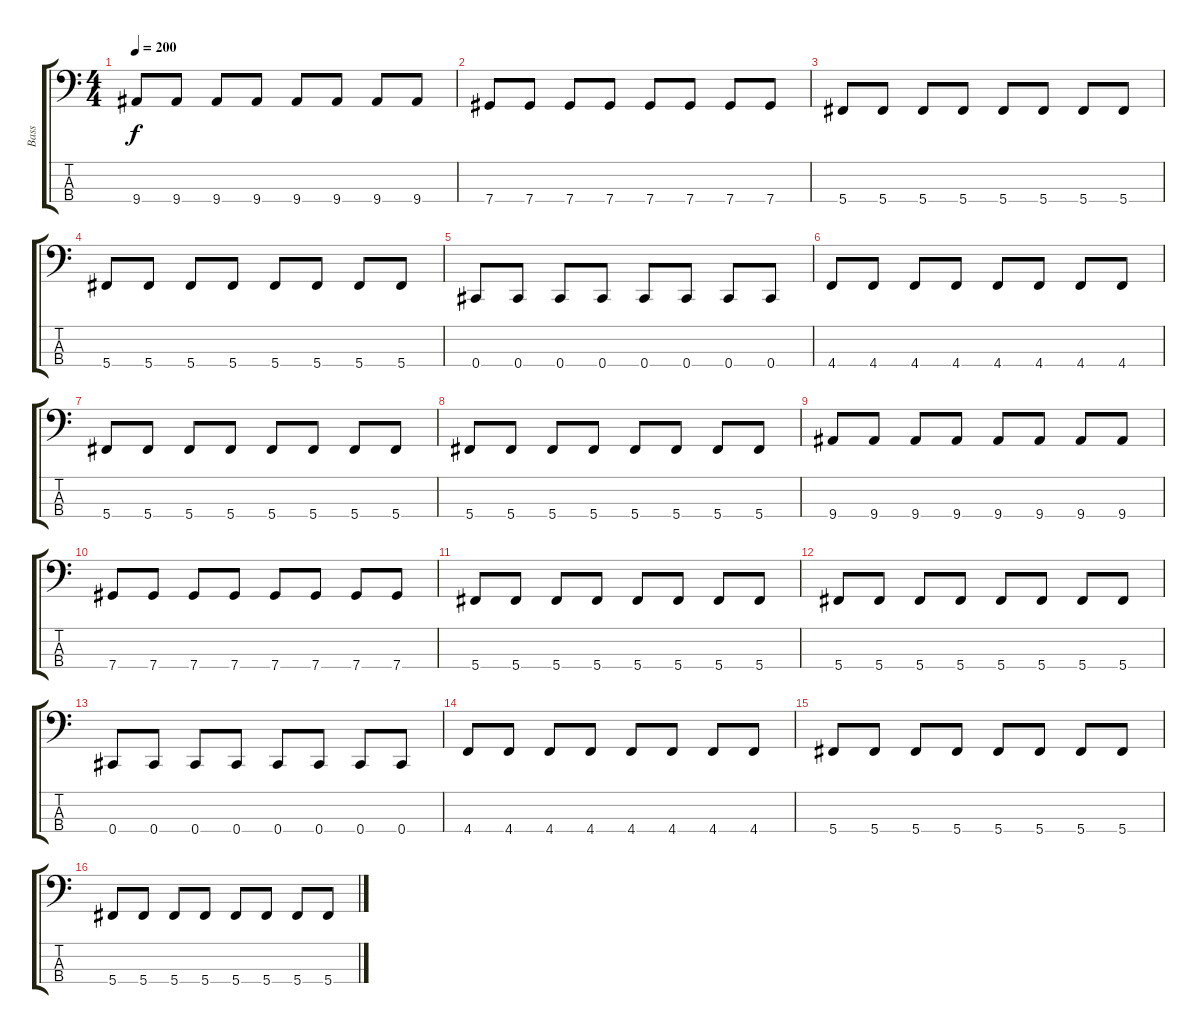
\track ("Bass" "Bass") {instrument electricbassfinger}
\staff {score tabs}
\tuning (Gb2 Db2 Ab1 Db1) {hide}
\ts (4 4)
\tempo 200
\clef f4
\ks c
9.4.8{dy f} 9.4.8 9.4.8 9.4.8 9.4.8 9.4.8 9.4.8 9.4.8 |
7.4.8 7.4.8 7.4.8 7.4.8 7.4.8 7.4.8 7.4.8 7.4.8 |
5.4.8 5.4.8 5.4.8 5.4.8 5.4.8 5.4.8 5.4.8 5.4.8 |
5.4.8 5.4.8 5.4.8 5.4.8 5.4.8 5.4.8 5.4.8 5.4.8 |
0.4.8 0.4.8 0.4.8 0.4.8 0.4.8 0.4.8 0.4.8 0.4.8 |
4.4.8 4.4.8 4.4.8 4.4.8 4.4.8 4.4.8 4.4.8 4.4.8 |
5.4.8 5.4.8 5.4.8 5.4.8 5.4.8 5.4.8 5.4.8 5.4.8 |
5.4.8 5.4.8 5.4.8 5.4.8 5.4.8 5.4.8 5.4.8 5.4.8 |
9.4.8 9.4.8 9.4.8 9.4.8 9.4.8 9.4.8 9.4.8 9.4.8 |
7.4.8 7.4.8 7.4.8 7.4.8 7.4.8 7.4.8 7.4.8 7.4.8 |
5.4.8 5.4.8 5.4.8 5.4.8 5.4.8 5.4.8 5.4.8 5.4.8 |
5.4.8 5.4.8 5.4.8 5.4.8 5.4.8 5.4.8 5.4.8 5.4.8 |
0.4.8 0.4.8 0.4.8 0.4.8 0.4.8 0.4.8 0.4.8 0.4.8 |
4.4.8 4.4.8 4.4.8 4.4.8 4.4.8 4.4.8 4.4.8 4.4.8 |
5.4.8 5.4.8 5.4.8 5.4.8 5.4.8 5.4.8 5.4.8 5.4.8 |
5.4.8 5.4.8 5.4.8 5.4.8 5.4.8 5.4.8 5.4.8 5.4.8
